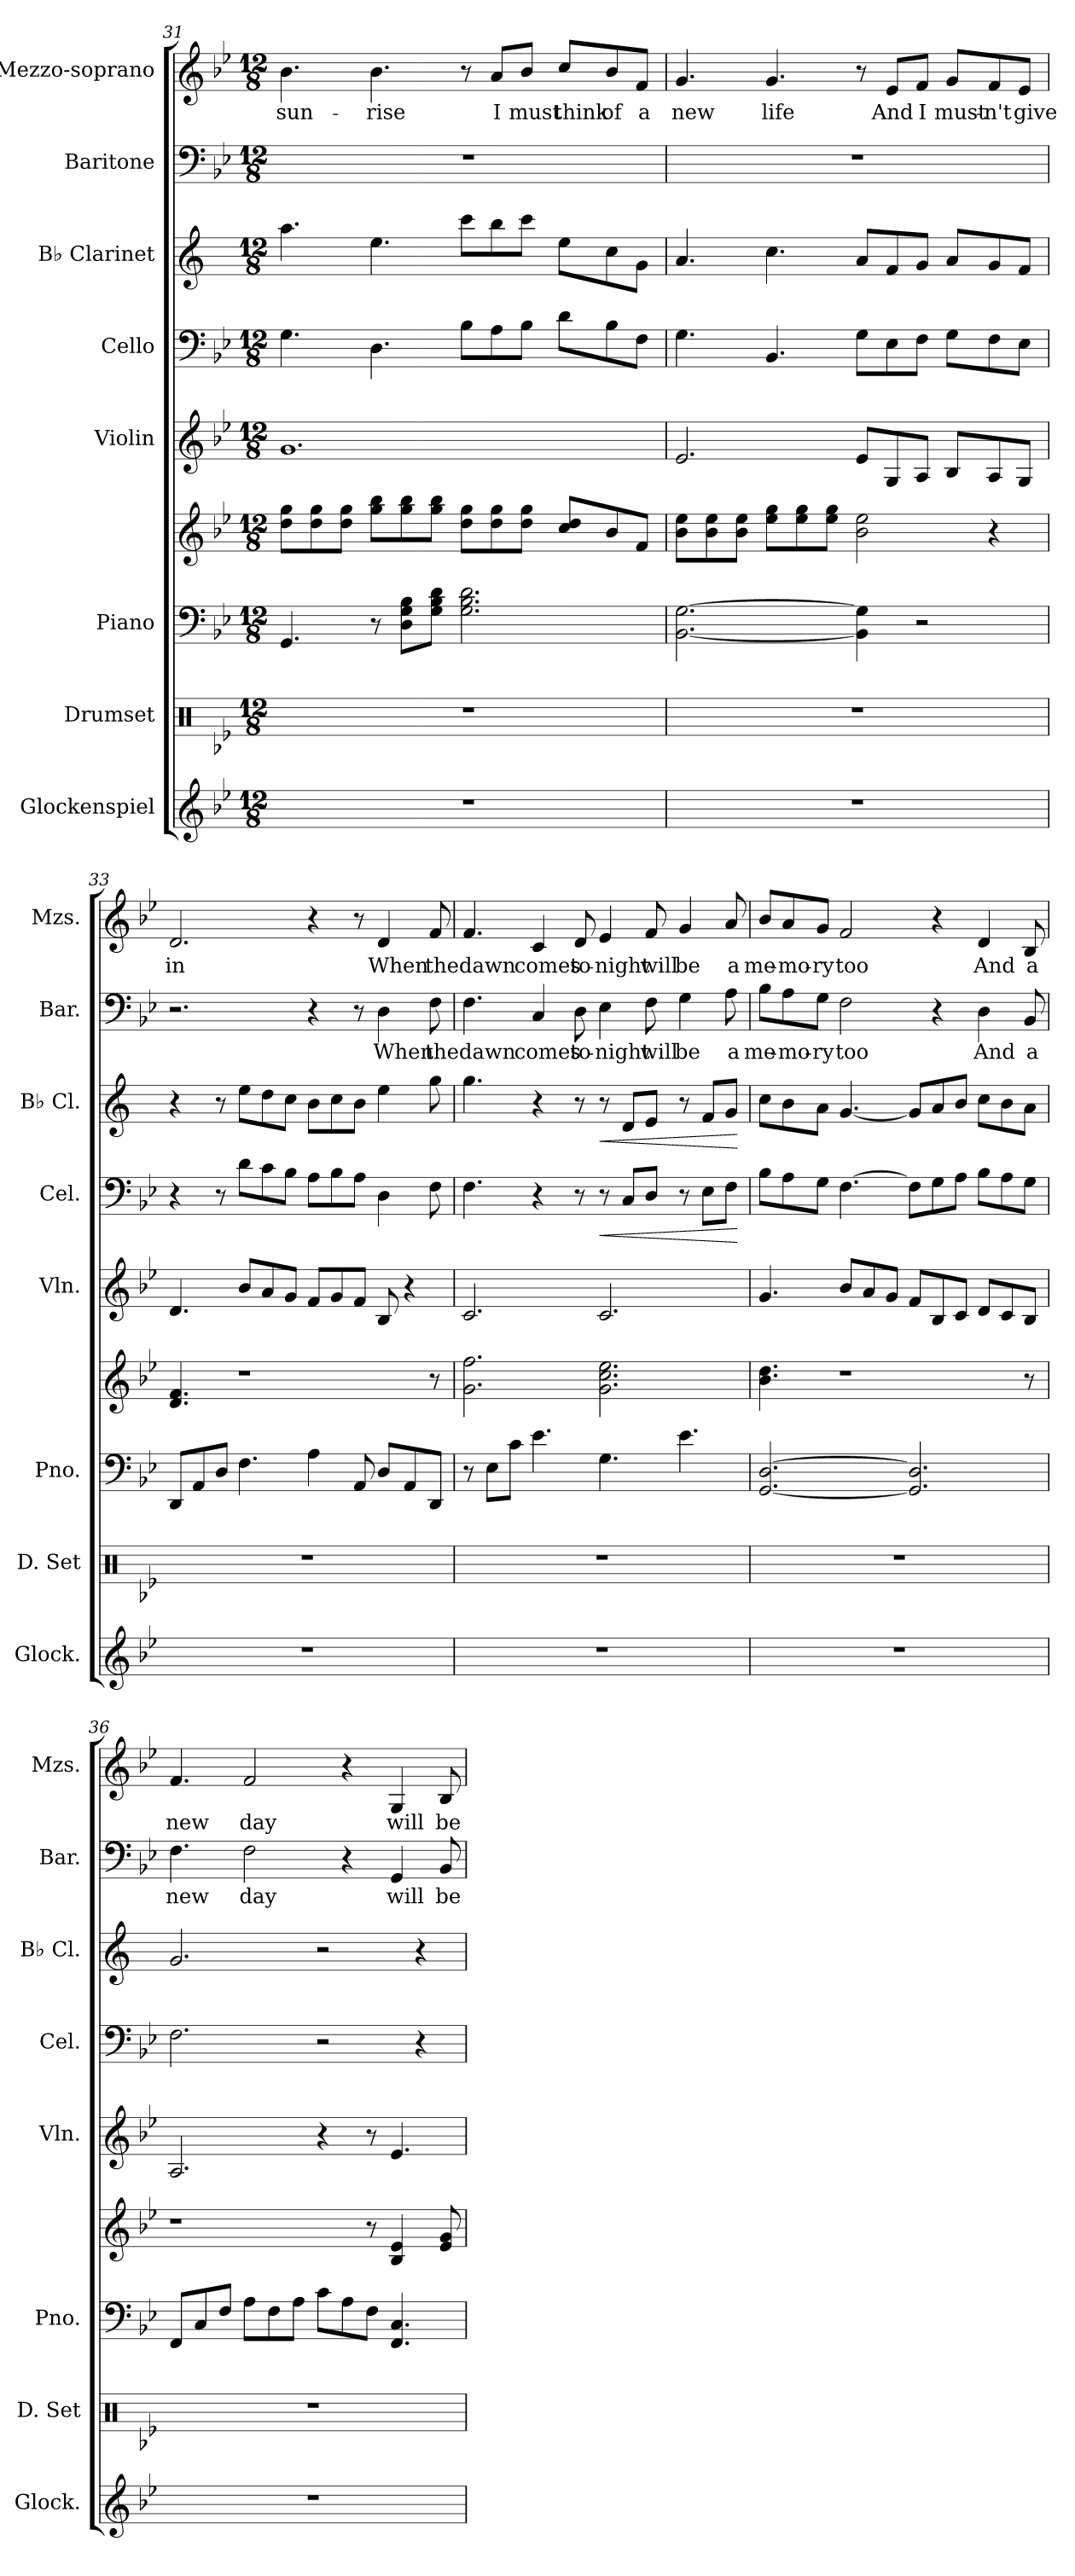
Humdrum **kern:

**kern	**kern	**kern	**kern	**kern	**kern	**dynam	**kern	**dynam	**kern	**text	**kern	**text
*part8	*part7	*part6	*part6	*part5	*part4	*part4	*part3	*part3	*part2	*part2	*part1	*part1
*staff9	*staff8	*staff7	*staff6	*staff5	*staff4	*staff4	*staff3	*staff3	*staff2	*staff2	*staff1	*staff1
*I"Glockenspiel	*I"Drumset	*I"Piano	*	*I"Violin	*I"Cello	*	*I"B♭ Clarinet	*	*I"Baritone	*	*I"Mezzo-soprano	*
*I'Glock.	*I'D. Set	*I'Pno.	*	*I'Vln.	*I'Cel.	*	*I'B♭ Cl.	*	*I'Bar.	*	*I'Mzs.	*
*clefG2	*clefX	*clefF4	*clefG2	*clefG2	*clefF4	*	*clefG2	*	*clefF4	*	*clefG2	*
*ITrd-14c-24	*	*	*	*	*	*	*ITrd1c2	*	*	*	*	*
*k[b-e-]	*k[b-e-]	*k[b-e-]	*k[b-e-]	*k[b-e-]	*k[b-e-]	*	*k[b-e-]	*	*k[b-e-]	*	*k[b-e-]	*
*M12/8	*M12/8	*M12/8	*M12/8	*M12/8	*M12/8	*	*M12/8	*	*M12/8	*	*M12/8	*
=31	=31	=31	=31	=31	=31	=31	=31	=31	=31	=31	=31	=31
!	!	!	!	!	!	!	!	!	!	!	!	!LO:LY:b
1.r	1.r	4.GG/	8dd\ 8gg\L	1.g	4.G\	.	4.gg\	.	1.r	.	4.b-\	sun-
.	.	.	8dd\ 8gg\	.	.	.	.	.	.	.	.	.
.	.	.	8dd\ 8gg\J	.	.	.	.	.	.	.	.	.
!	!	!	!	!	!	!	!	!	!	!	!	!LO:LY:b
.	.	8r	8gg\ 8bb-\L	.	4.D\	.	4.dd\	.	.	.	4.b-\	-rise
.	.	8D\ 8G\ 8B-\L	8gg\ 8bb-\	.	.	.	.	.	.	.	.	.
.	.	8G\ 8B-\ 8d\J	8gg\ 8bb-\J	.	.	.	.	.	.	.	.	.
.	.	2.G\ 2.B-\ 2.d\	8dd\ 8gg\L	.	8B-\L	.	8bb-\L	.	.	.	8r	.
!	!	!	!	!	!	!	!	!	!	!	!	!LO:LY:b
.	.	.	8dd\ 8gg\	.	8A\	.	8aa\	.	.	.	8a/L	I
!	!	!	!	!	!	!	!	!	!	!	!	!LO:LY:b
.	.	.	8dd\ 8gg\J	.	8B-\J	.	8bb-\J	.	.	.	8b-/J	must
!	!	!	!	!	!	!	!	!	!	!	!	!LO:LY:b
.	.	.	8cc/ 8dd/L	.	8d\L	.	8dd\L	.	.	.	8cc/L	think
!	!	!	!	!	!	!	!	!	!	!	!	!LO:LY:b
.	.	.	8b-/	.	8B-\	.	8b-\	.	.	.	8b-/	of
!	!	!	!	!	!	!	!	!	!	!	!	!LO:LY:b
.	.	.	8f/J	.	8F\J	.	8f\J	.	.	.	8f/J	a
!!LO:PB:g=z
=32	=32	=32	=32	=32	=32	=32	=32	=32	=32	=32	=32	=32
!	!	!	!	!	!	!	!	!	!	!	!	!LO:LY:b
1.r	1.r	[2.BB-\ [2.G\	8b-\ 8ee-\L	2.e-/	4.G\	.	4.g/	.	1.r	.	4.g/	new
.	.	.	8b-\ 8ee-\	.	.	.	.	.	.	.	.	.
.	.	.	8b-\ 8ee-\J	.	.	.	.	.	.	.	.	.
!	!	!	!	!	!	!	!	!	!	!	!	!LO:LY:b
.	.	.	8ee-\ 8gg\L	.	4.BB-/	.	4.b-\	.	.	.	4.g/	life
.	.	.	8ee-\ 8gg\	.	.	.	.	.	.	.	.	.
.	.	.	8ee-\ 8gg\J	.	.	.	.	.	.	.	.	.
.	.	4BB-\] 4G\]	2b-\ 2ee-\	8e-/L	8G\L	.	8g/L	.	.	.	8r	.
!	!	!	!	!	!	!	!	!	!	!	!	!LO:LY:b
.	.	.	.	8G/	8E-\	.	8e-/	.	.	.	8e-/L	And
!	!	!	!	!	!	!	!	!	!	!	!	!LO:LY:b
.	.	2r	.	8A/J	8F\J	.	8f/J	.	.	.	8f/J	I
!	!	!	!	!	!	!	!	!	!	!	!	!LO:LY:b
.	.	.	.	8B-/L	8G\L	.	8g/L	.	.	.	8g/L	must-
!	!	!	!	!	!	!	!	!	!	!	!	!LO:LY:b
.	.	.	4r	8A/	8F\	.	8f/	.	.	.	8f/	-n't
!	!	!	!	!	!	!	!	!	!	!	!	!LO:LY:b
.	.	.	.	8G/J	8E-\J	.	8e-/J	.	.	.	8e-/J	give
=33	=33	=33	=33	=33	=33	=33	=33	=33	=33	=33	=33	=33
!	!	!	!	!	!	!	!	!	!	!	!	!LO:LY:b
1.r	1.r	8DD/L	4.d/ 4.f/	4.d/	4r	.	4r	.	2.r	.	2.d/	in
.	.	8AA/	.	.	.	.	.	.	.	.	.	.
.	.	8D/J	.	.	8r	.	8r	.	.	.	.	.
.	.	4.F\	1r	8b-/L	8d\L	.	8dd\L	.	.	.	.	.
.	.	.	.	8a/	8c\	.	8cc\	.	.	.	.	.
.	.	.	.	8g/J	8B-\J	.	8b-\J	.	.	.	.	.
.	.	4A\	.	8f/L	8A\L	.	8a\L	.	4r	.	4r	.
.	.	.	.	8g/	8B-\	.	8b-\	.	.	.	.	.
.	.	8AA/	.	8f/J	8A\J	.	8a\J	.	8r	.	8r	.
!	!	!	!	!	!	!	!	!	!	!LO:LY:b	!	!LO:LY:b
.	.	8D/L	.	8B-/	4D\	.	4dd\	.	4D\	When	4d/	When
.	.	8AA/	.	4r	.	.	.	.	.	.	.	.
!	!	!	!	!	!	!	!	!	!	!LO:LY:b	!	!LO:LY:b
.	.	8DD/J	8r	.	8F\	.	8ff\	.	8F\	the	8f/	the
!!LO:PB:g=z
=34	=34	=34	=34	=34	=34	=34	=34	=34	=34	=34	=34	=34
!	!	!	!	!	!	!	!	!	!	!LO:LY:b	!	!LO:LY:b
1.r	1.r	8r	2.g\ 2.ff\	2.c/	4.F\	.	4.ff\	.	4.F\	dawn	4.f/	dawn
.	.	8E-\L	.	.	.	.	.	.	.	.	.	.
.	.	8c\J	.	.	.	.	.	.	.	.	.	.
!	!	!	!	!	!	!	!	!	!	!LO:LY:b	!	!LO:LY:b
.	.	4.e-\	.	.	4r	.	4r	.	4C/	comes	4c/	comes
!	!	!	!	!	!	!	!	!	!	!LO:LY:b	!	!LO:LY:b
.	.	.	.	.	8r	.	8r	.	8D\	to-	8d/	to-
!	!	!	!	!	!	!LO:HP:b	!	!LO:HP:b	!	!LO:LY:b	!	!LO:LY:b
.	.	4.G\	2.g\ 2.cc\ 2.ee-\	2.c/	8r	<	8r	<	4E-\	-night	4e-/	-night
.	.	.	.	.	8C/L	.	8c/L	.	.	.	.	.
!	!	!	!	!	!	!	!	!	!	!LO:LY:b	!	!LO:LY:b
.	.	.	.	.	8D/J	.	8d/J	.	8F\	will	8f/	will
!	!	!	!	!	!	!	!	!	!	!LO:LY:b	!	!LO:LY:b
.	.	4.e-\	.	.	8r	.	8r	.	4G\	be	4g/	be
.	.	.	.	.	8E-\L	.	8e-/L	.	.	.	.	.
!	!	!	!	!	!	!	!	!	!	!LO:LY:b	!	!LO:LY:b
.	.	.	.	.	8F\J	.	8f/J	.	8A\	a	8a/	a
.	.	.	.	.	.	[	.	[	.	.	.	.
=35	=35	=35	=35	=35	=35	=35	=35	=35	=35	=35	=35	=35
!	!	!	!	!	!	!	!	!	!	!LO:LY:b	!	!LO:LY:b
1.r	1.r	[2.GG/ [2.D/	4.b-\ 4.dd\	4.g/	8B-\L	.	8b-\L	.	8B-\L	me-	8b-/L	me-
!	!	!	!	!	!	!	!	!	!	!LO:LY:b	!	!LO:LY:b
.	.	.	.	.	8A\	.	8a\	.	8A\	-mo-	8a/	-mo-
!	!	!	!	!	!	!	!	!	!	!LO:LY:b	!	!LO:LY:b
.	.	.	.	.	8G\J	.	8g\J	.	8G\J	-ry	8g/J	-ry
!	!	!	!	!	!	!	!	!	!	!LO:LY:b	!	!LO:LY:b
.	.	.	1r	8b-/L	[4.F\	.	[4.f/	.	2F\	too	2f/	too
.	.	.	.	8a/	.	.	.	.	.	.	.	.
.	.	.	.	8g/J	.	.	.	.	.	.	.	.
.	.	2.GG/] 2.D/]	.	8f/L	8F\L]	.	8f/L]	.	.	.	.	.
.	.	.	.	8B-/	8G\	.	8g/	.	4r	.	4r	.
.	.	.	.	8c/J	8A\J	.	8a/J	.	.	.	.	.
!	!	!	!	!	!	!	!	!	!	!LO:LY:b	!	!LO:LY:b
.	.	.	.	8d/L	8B-\L	.	8b-\L	.	4D\	And	4d/	And
.	.	.	.	8c/	8A\	.	8a\	.	.	.	.	.
!	!	!	!	!	!	!	!	!	!	!LO:LY:b	!	!LO:LY:b
.	.	.	8r	8B-/J	8G\J	.	8g\J	.	8BB-/	a	8B-/	a
!!LO:PB:g=z
=36	=36	=36	=36	=36	=36	=36	=36	=36	=36	=36	=36	=36
!	!	!	!	!	!	!	!	!	!	!LO:LY:b	!	!LO:LY:b
1.r	1.r	8FF/L	1r	2.A/	2.F\	.	2.f/	.	4.F\	new	4.f/	new
.	.	8C/	.	.	.	.	.	.	.	.	.	.
.	.	8F/J	.	.	.	.	.	.	.	.	.	.
!	!	!	!	!	!	!	!	!	!	!LO:LY:b	!	!LO:LY:b
.	.	8A\L	.	.	.	.	.	.	2F\	day	2f/	day
.	.	8F\	.	.	.	.	.	.	.	.	.	.
.	.	8A\J	.	.	.	.	.	.	.	.	.	.
.	.	8c\L	.	4r	2r	.	2r	.	.	.	.	.
.	.	8A\	.	.	.	.	.	.	4r	.	4r	.
.	.	8F\J	8r	8r	.	.	.	.	.	.	.	.
!	!	!	!	!	!	!	!	!	!	!LO:LY:b	!	!LO:LY:b
.	.	4.FF/ 4.C/	4B-/ 4e-/	4.e-/	.	.	.	.	4GG/	will	4G/	will
.	.	.	.	.	4r	.	4r	.	.	.	.	.
!	!	!	!	!	!	!	!	!	!	!LO:LY:b	!	!LO:LY:b
.	.	.	8e-/ 8g/	.	.	.	.	.	8BB-/	be-	8B-/	be-
=	=	=	=	=	=	=	=	=	=	=	=	=
*-	*-	*-	*-	*-	*-	*-	*-	*-	*-	*-	*-	*-
